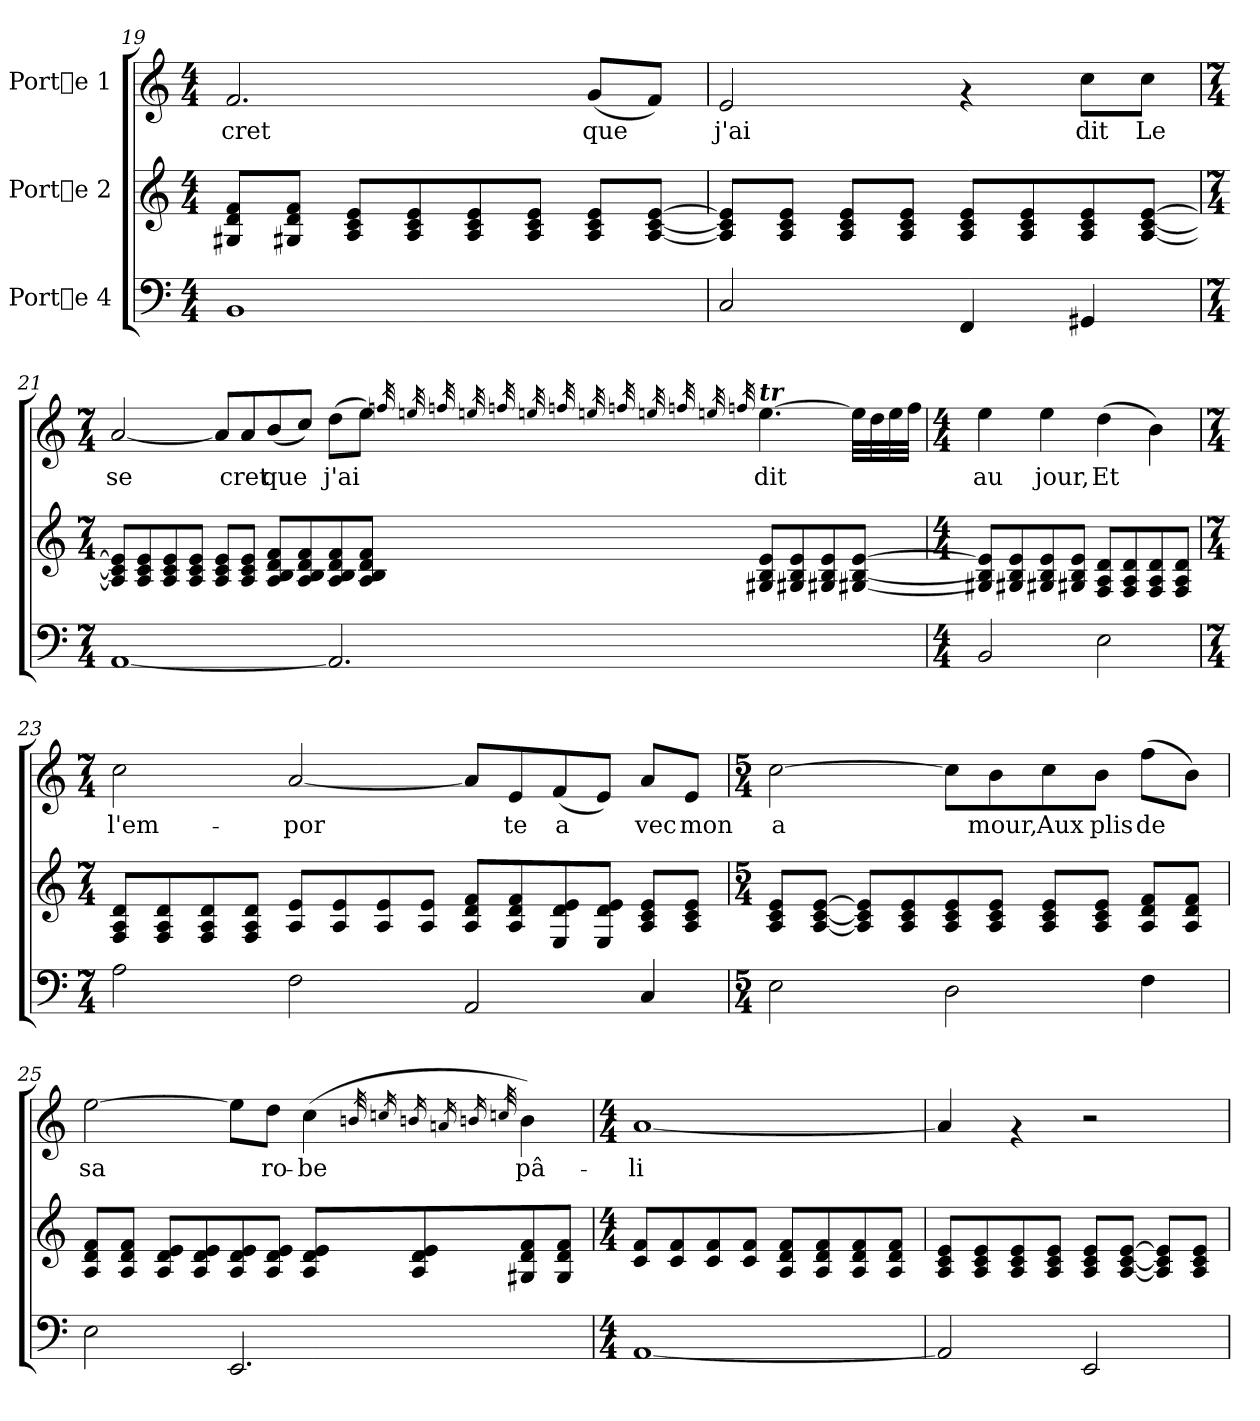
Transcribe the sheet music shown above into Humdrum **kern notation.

**kern	**kern	**kern	**text
*part3	*part2	*part1	*part1
*staff3	*staff2	*staff1	*staff1
*I"Porte 4	*I"Porte 2	*I"Porte 1	*
*clefF4	*clefG2	*clefG2	*
*M4/4	*M4/4	*M4/4	*
=19	=19	=19	=19
!	!	!	!LO:LY:b
1BB	8f/ 8d/ 8G#X/L	2.f/	-cret
.	8f/ 8d/ 8G#X/J	.	.
.	8e/ 8c/ 8A/L	.	.
.	8e/ 8c/ 8A/	.	.
.	8e/ 8c/ 8A/	.	.
.	8e/ 8c/ 8A/J	.	.
!	!	!	!LO:LY:b
.	8e/ 8c/ 8A/L	(>8g/L	que
!	!	!	!LO:LY:b
.	[<8e/ [<8c/ [<8A/J	8f/J)	.
=20	=20	=20	=20
!	!	!	!LO:LY:b
2C/	8e/] 8c/] 8A/]L	2e/	j'ai
.	8e/ 8c/ 8A/J	.	.
.	8e/ 8c/ 8A/L	.	.
.	8e/ 8c/ 8A/J	.	.
4FF/	8e/ 8c/ 8A/L	4rf	.
.	8e/ 8c/ 8A/	.	.
!	!	!	!LO:LY:b
4GG#X/	8e/ 8c/ 8A/	8cc\L	dit
!	!	!	!LO:LY:b
.	[<8e/ [<8c/ [<8A/J	8cc\J	Le
=21	=21	=21	=21
*M7/4	*M7/4	*M7/4	*
!	!	!	!LO:LY:b
[<1AA	8e/] 8c/] 8A/]L	[<2a/	se-
.	8e/ 8c/ 8A/	.	.
.	8e/ 8c/ 8A/	.	.
.	8e/ 8c/ 8A/J	.	.
!	!	!	!LO:LY:b
.	8e/ 8c/ 8A/L	8a/L]	-
!	!	!	!LO:LY:b
.	8e/ 8c/ 8A/J	8a/	cret
!	!	!	!LO:LY:b
.	8f/ 8d/ 8B/ 8A/L	(>8b/	que
!	!	!	!LO:LY:b
.	8f/ 8d/ 8B/ 8A/	8cc/J)	.
!	!	!	!LO:LY:b
2.AA/]	8f/ 8d/ 8B/ 8A/	(>8dd\L	j'ai
!	!	!	!LO:LY:b
.	8f/ 8d/ 8B/ 8A/J	8ee\J)	.
.	.	32qffn/	.
.	.	32qeen/	.
.	.	32qffn/	.
.	.	32qeen/	.
.	.	32qffn/	.
.	.	32qeen/	.
.	.	32qffn/	.
.	.	32qeen/	.
.	.	32qffn/	.
.	.	32qeen/	.
.	.	32qffn/	.
.	.	32qeen/	.
.	.	32qffn/	.
!	!	!LO:TX:a:Bi:t=tr	!
!	!	!	!LO:LY:b
.	8e/ 8B/ 8G#X/L	[>4.ee\	dit
.	8e/ 8B/ 8G#X/	.	.
.	8e/ 8B/ 8G#X/	.	.
!	!	!	!LO:LY:b
.	[<8e/ [<8B/ [<8G#X/J	32ee\L]	.
!	!	!	!LO:LY:b
.	.	32dd\	.
!	!	!	!LO:LY:b
.	.	32ee\	.
!	!	!	!LO:LY:b
.	.	32ff\J	.
!!LO:LB:g=z
=22	=22	=22	=22
*M4/4	*M4/4	*M4/4	*
!	!	!	!LO:LY:b
2BB/	8e/] 8B/] 8G#X/]L	4ee\	au
.	8e/ 8B/ 8G#X/	.	.
!	!	!	!LO:LY:b
.	8e/ 8B/ 8G#X/	4ee\	jour,
.	8e/ 8B/ 8G#X/J	.	.
!	!	!	!LO:LY:b
2E\	8d/ 8A/ 8F/L	(>4dd\	Et
.	8d/ 8A/ 8F/	.	.
!	!	!	!LO:LY:b
.	8d/ 8A/ 8F/	4b\)	.
.	8d/ 8A/ 8F/J	.	.
=23	=23	=23	=23
*M7/4	*M7/4	*M7/4	*
!	!	!	!LO:LY:b
2A\	8d/ 8A/ 8F/L	2cc\	l'em-
.	8d/ 8A/ 8F/	.	.
.	8d/ 8A/ 8F/	.	.
.	8d/ 8A/ 8F/J	.	.
!	!	!	!LO:LY:b
2F\	8e/ 8A/L	[<2a/	-por-
.	8e/ 8A/	.	.
.	8e/ 8A/	.	.
.	8e/ 8A/J	.	.
!	!	!	!LO:LY:b
2AA/	8f/ 8d/ 8A/L	8a/L]	-
!	!	!	!LO:LY:b
.	8f/ 8d/ 8A/	8e/	te
!	!	!	!LO:LY:b
.	8e/ 8d/ 8E/	(>8f/	a-
!	!	!	!LO:LY:b
.	8e/ 8d/ 8E/J	8e/J)	-
!	!	!	!LO:LY:b
4C/	8e/ 8c/ 8A/L	8a/L	vec
!	!	!	!LO:LY:b
.	8e/ 8c/ 8A/J	8e/J	mon
=24	=24	=24	=24
*M5/4	*M5/4	*M5/4	*
!	!	!	!LO:LY:b
2E\	8e/ 8c/ 8A/L	[>2cc\	a-
.	[<8e/ [<8c/ [<8A/J	.	.
.	8e/] 8c/] 8A/]L	.	.
.	8e/ 8c/ 8A/	.	.
!	!	!	!LO:LY:b
2D\	8e/ 8c/ 8A/	8cc\L]	-
!	!	!	!LO:LY:b
.	8e/ 8c/ 8A/J	8b\	mour,
!	!	!	!LO:LY:b
.	8e/ 8c/ 8A/L	8cc\	Aux
!	!	!	!LO:LY:b
.	8e/ 8c/ 8A/J	8b\J	plis
!	!	!	!LO:LY:b
4F\	8f/ 8d/ 8A/L	(>8ff\L	de
!	!	!	!LO:LY:b
.	8f/ 8d/ 8A/J	8b\J)	.
=25	=25	=25	=25
!	!	!	!LO:LY:b
2E\	8f/ 8d/ 8A/L	[>2ee\	sa
.	8f/ 8d/ 8A/J	.	.
.	8e/ 8d/ 8A/L	.	.
.	8e/ 8d/ 8A/	.	.
!	!	!	!LO:LY:b
2.EE/	8e/ 8d/ 8A/	8ee\L]	.
!	!	!	!LO:LY:b
.	8e/ 8d/ 8A/J	8dd\J	ro-
!	!	!	!LO:LY:b
.	8e/ 8d/ 8A/L	(>4cc\	-be
.	8e/ 8d/ 8A/	.	.
.	.	32qbn/	.
.	.	16qccn/	.
.	.	16qbn/	.
.	.	16qan/	.
.	.	16qbn/	.
.	.	32qccn/	.
!	!	!	!LO:LY:b
.	8f/ 8d/ 8G#X/	4b\)	pâ-
.	8f/ 8d/ 8G#/J	.	.
!!LO:LB:g=z
=26	=26	=26	=26
*M4/4	*M4/4	*M4/4	*
!	!	!	!LO:LY:b
[<1AA	8f/ 8c/L	[<1a	-li
.	8f/ 8c/	.	.
.	8f/ 8c/	.	.
.	8f/ 8c/J	.	.
.	8f/ 8d/ 8A/L	.	.
.	8f/ 8d/ 8A/	.	.
.	8f/ 8d/ 8A/	.	.
.	8f/ 8d/ 8A/J	.	.
=27	=27	=27	=27
2AA/]	8e/ 8c/ 8A/L	4a/]	.
.	8e/ 8c/ 8A/	.	.
.	8e/ 8c/ 8A/	4rf	.
.	8e/ 8c/ 8A/J	.	.
2EE/	8e/ 8c/ 8A/L	2r	.
.	[<8e/ [<8c/ [<8A/J	.	.
.	8e/] 8c/] 8A/]L	.	.
.	8e/ 8c/ 8A/J	.	.
=	=	=	=
*-	*-	*-	*-
